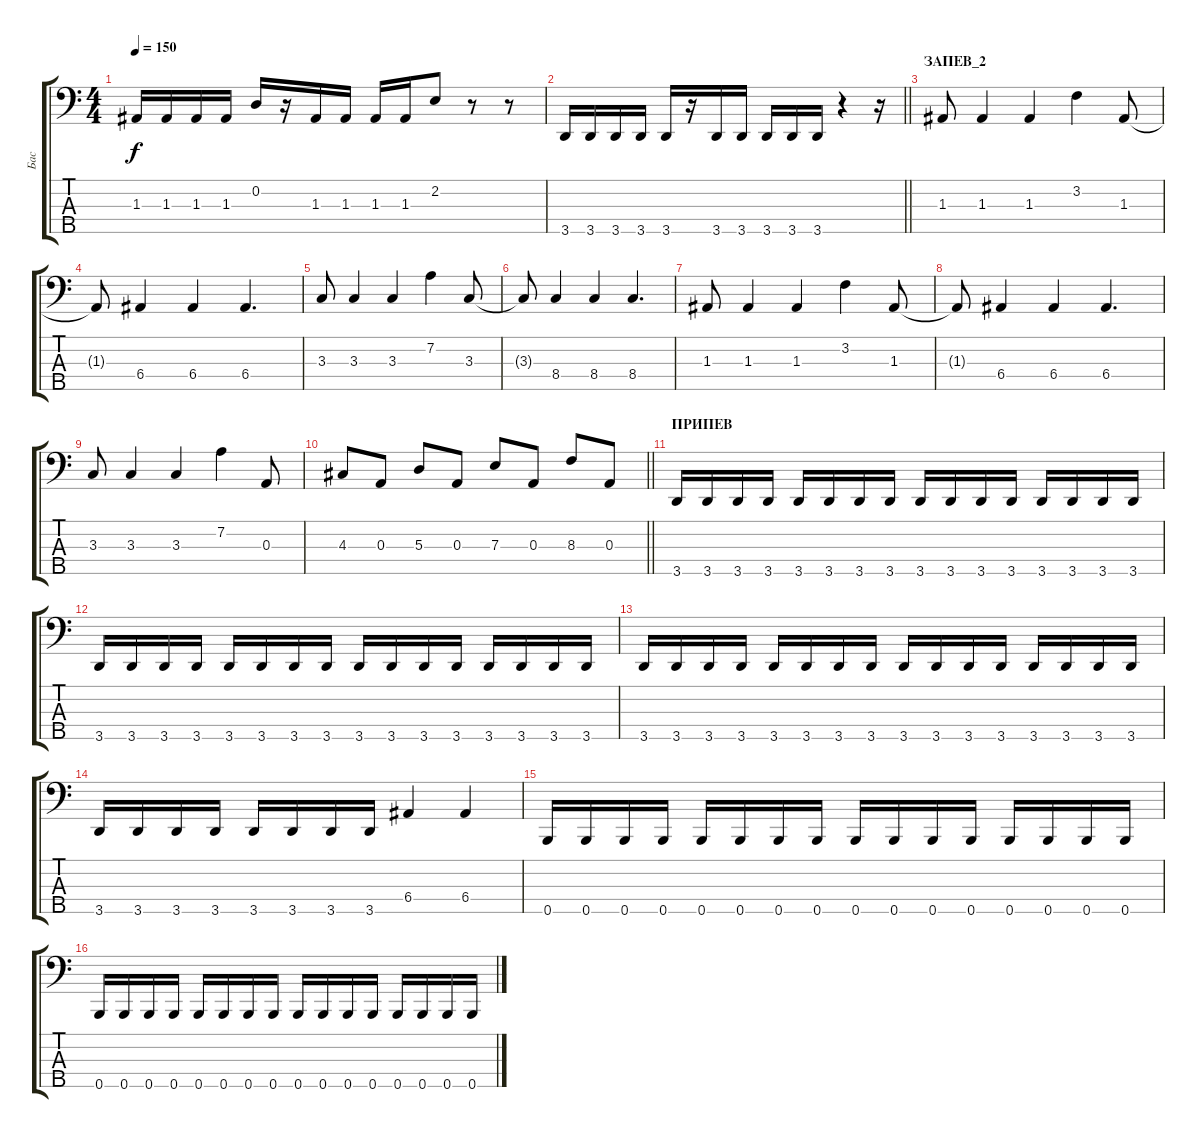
\track ("Бас" "Бас") {instrument electricbassfinger}
\staff {score tabs}
\tuning (G2 D2 A1 E1 B0) {hide}
\ts (4 4)
\tempo 150
\clef f4
\ks c
1.3.16{dy f} 1.3.16 1.3.16 1.3.16 0.2.16 r.16 1.3.16 1.3.16 1.3.16 1.3.16 2.2.8 r.8 r.8 |
\barLineRight lightlight
3.5.16 3.5.16 3.5.16 3.5.16 3.5.16 r.16 3.5.16 3.5.16 3.5.16 3.5.16 3.5.16 r.4 r.16 |
\section ("" "ЗАПЕВ_2")
1.3.8 1.3.4 1.3.4 3.2.4 1.3.8 |
1.3{t}.8 6.4.4 6.4.4 6.4.4{d} |
3.3.8 3.3.4 3.3.4 7.2.4 3.3.8 |
3.3{t}.8 8.4.4 8.4.4 8.4.4{d} |
1.3.8 1.3.4 1.3.4 3.2.4 1.3.8 |
1.3{t}.8 6.4.4 6.4.4 6.4.4{d} |
3.3.8 3.3.4 3.3.4 7.2.4 0.3.8 |
\barLineRight lightlight
4.3.8 0.3.8 5.3.8 0.3.8 7.3.8 0.3.8 8.3.8 0.3.8 |
\section ("" "ПРИПЕВ")
3.5.16 3.5.16 3.5.16 3.5.16 3.5.16 3.5.16 3.5.16 3.5.16 3.5.16 3.5.16 3.5.16 3.5.16 3.5.16 3.5.16 3.5.16 3.5.16 |
3.5.16 3.5.16 3.5.16 3.5.16 3.5.16 3.5.16 3.5.16 3.5.16 3.5.16 3.5.16 3.5.16 3.5.16 3.5.16 3.5.16 3.5.16 3.5.16 |
3.5.16 3.5.16 3.5.16 3.5.16 3.5.16 3.5.16 3.5.16 3.5.16 3.5.16 3.5.16 3.5.16 3.5.16 3.5.16 3.5.16 3.5.16 3.5.16 |
3.5.16 3.5.16 3.5.16 3.5.16 3.5.16 3.5.16 3.5.16 3.5.16 6.4.4 6.4.4 |
0.5.16 0.5.16 0.5.16 0.5.16 0.5.16 0.5.16 0.5.16 0.5.16 0.5.16 0.5.16 0.5.16 0.5.16 0.5.16 0.5.16 0.5.16 0.5.16 |
0.5.16 0.5.16 0.5.16 0.5.16 0.5.16 0.5.16 0.5.16 0.5.16 0.5.16 0.5.16 0.5.16 0.5.16 0.5.16 0.5.16 0.5.16 0.5.16
